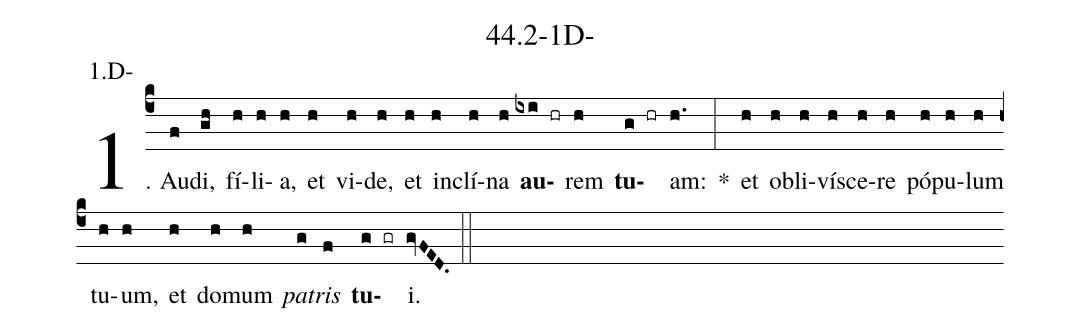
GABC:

name: 44.2-1D-;
annotation: 1.D-;
%%
(c4)1. Au(f)di,(gh) fí(h)li(h)a,(h) et(h) vi(h)de,(h) et(h) in(h)clí(h)na(h) <b>au</b>(ixi hr)rem(h) <b>tu</b>(g hr)am:(h.) *(:) et(h) ob(h)li(h)ví(h)sce(h)re(h) pó(h)pu(h)lum(h) tu(h)um,(h) et(h) do(h)mum(h) <i>pa</i>(g)<i>tris</i>(f) <b>tu</b>(g gr)i.(gvFED.) (::)


%E(h) u(h) o(g) u(f) a(g) e.(gvFED.) (::)
